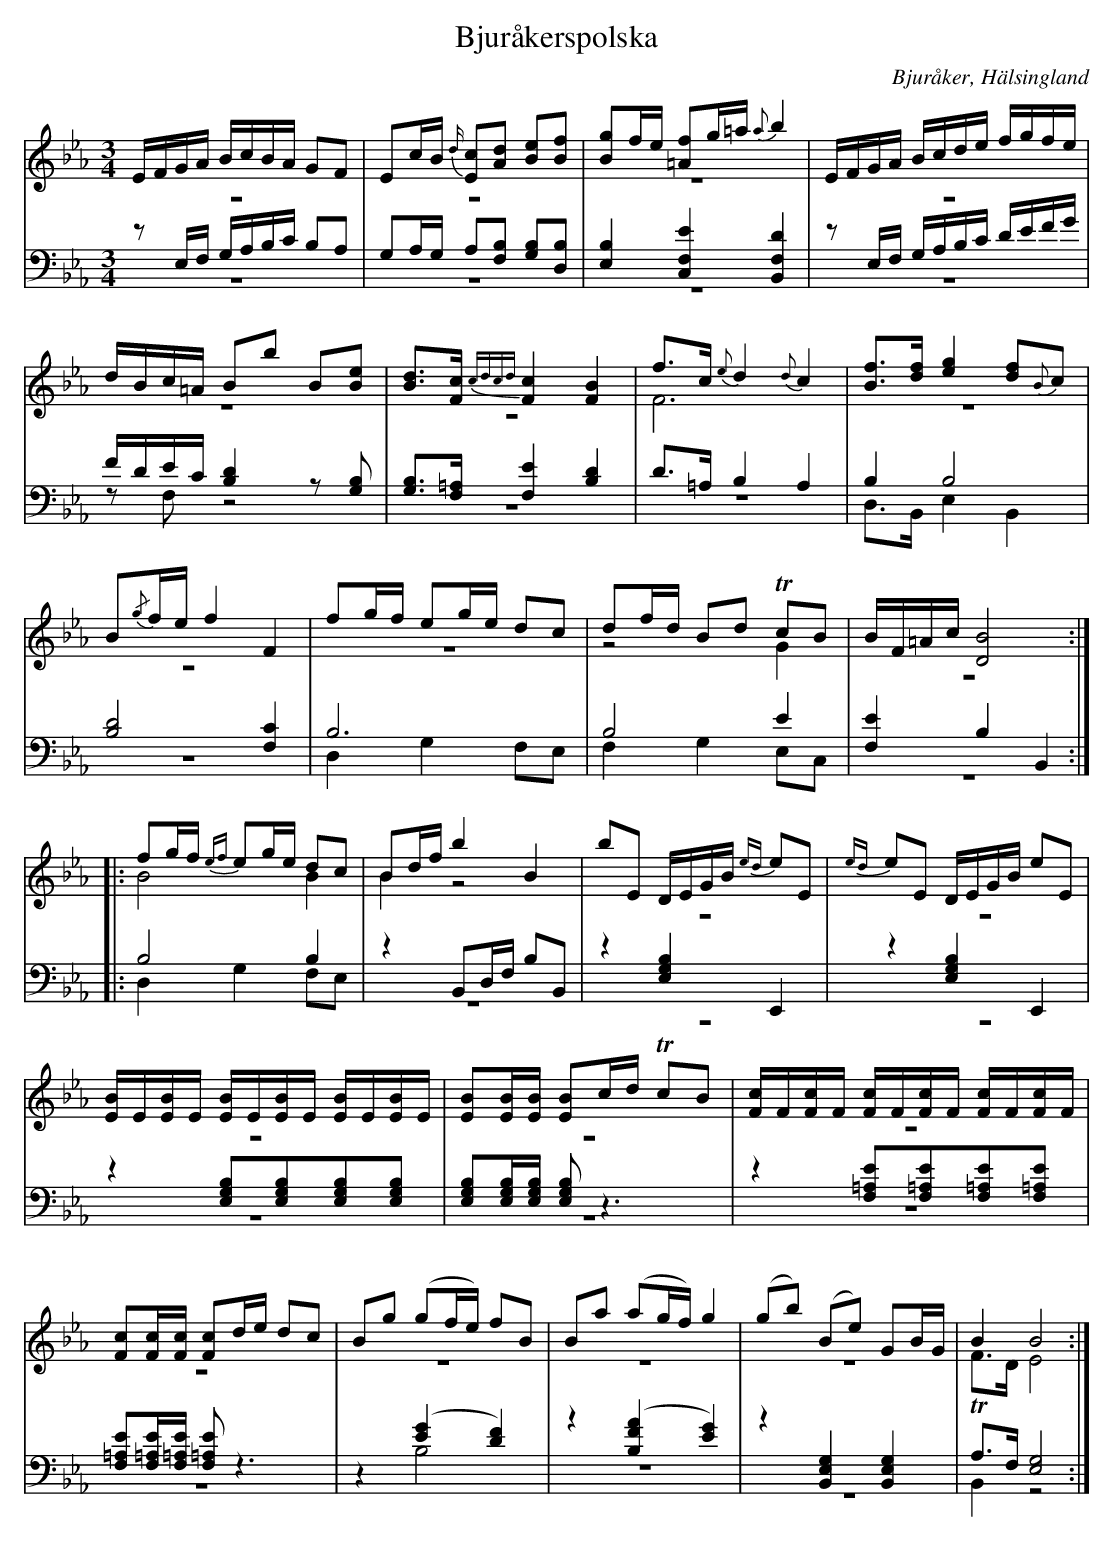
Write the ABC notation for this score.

X:1
T: Bjuråkerspolska
O: Bjuråker, Hälsingland
M: 3/4
L: 1/8
K: Eb
V:1
V:2 merge
V:3
V:4 merge
V:1
E/F/G/A/ B/c/B/A/ GF|Ec/B/ {d/}[Ec][Ad] [Be][Bf]|[Bg]f/e/ [=Af]g/=a/ {a}b2|E/F/G/A/ B/c/d/e/ f/g/f/e/|
d/B/c/=A/ Bb B[Be]|[Bd]>[Fc] {c8/5d8/5c8/5d8/5}[F2c2] [F2B2]|f>c {e}d2 {d}c2|[Bf]>[df] [e2g2] [df]{B}c|
B{/g}f/e/ f2 F2|fg/f/ eg/e/ dc|df/d/ Bd TcB|B/F/=A/c/ [D4B4]:|
|:fg/f/ {ef}eg/e/ dc|Bd/f/ b2 B2|bE D/E/G/B/ {ed}eE|{ed}eE D/E/G/B/ eE|
[E/B/]E/[E/B/]E/ [E/B/]E/[E/B/]E/ [E/B/]E/[E/B/]E/|[EB][E/B/][E/B/] [EB]c/d/ TcB|[F/c/]F/[F/c/]F/ [F/c/]F/[F/c/]F/ [F/c/]F/[F/c/]F/|[Fc][F/c/][F/c/] [Fc]d/e/ dc|Bg (gf/e/) fB|Ba (ag/f/) g2|(gb) (Be) GB/G/|B2 B4:|
V:2
z6|z6|z6|z6|
z6|z6|F6|z6|
z6|z6|z4 G2|z6:|
|:B4 B2|B2 z4|z6|z6|
z6|z6|z6|z6|
z6|z6|z6|F>D E4:|
V:3 clef=bass
zE,/F,/ G,/A,/B,/C/ B,A,|G,A,/G,/ A,[F,B,] [G,B,][D,B,]|[E,2B,2] [C,2F,2E2] [B,,2F,2D2]|zE,/F,/ G,/A,/B,/C/ D/E/F/G/|
F/D/E/C/ [B,2D2]z[G,B,]|[G,B,]>[F,=A,] [F,2E2] [B,2D2]|D>=A, B,2 A,2|B,2 B,4|
[B,4D4] [F,2C2]|B,6|B,4 E2|[F,2E2] B,2 B,,2:|
|:B,4 B,2|z2 B,,D,/F,/ B,B,,|z2 [E,2G,2B,2] E,,2|z2 [E,2G,2B,2] E,,2|
z2 [E,G,B,][E,G,B,][E,G,B,][E,G,B,]|[E,G,B,][E,/G,/B,/][E,/G,/B,/] [E,G,B,] z3|z2 [F,=A,E][F,=A,E][F,=A,E][F,=A,E]|[F,=A,E][F,/=A,/E/][F,/=A,/E/] [F,=A,E] z3|
z2 ([E2G2] [D2F2])|z2 ([B,2F2A2] [E2G2])|z2 [B,,2E,2G,2] [B,,2E,2G,2]|TA,>F, [E,4G,4]:|
V:4  clef=bass
z6|z6|z6|z6|
zF, z4|z6|z6|D,>B,, E,2 B,,2|
z6|D,2 G,2 F,E,|F,2 G,2 E,C,|z6:|
|:D,2 G,2 F,E,|z6|z6|z6|
z6|z6|z6|z6|
z2 B,4|z6|z6|B,,2 z4:|
